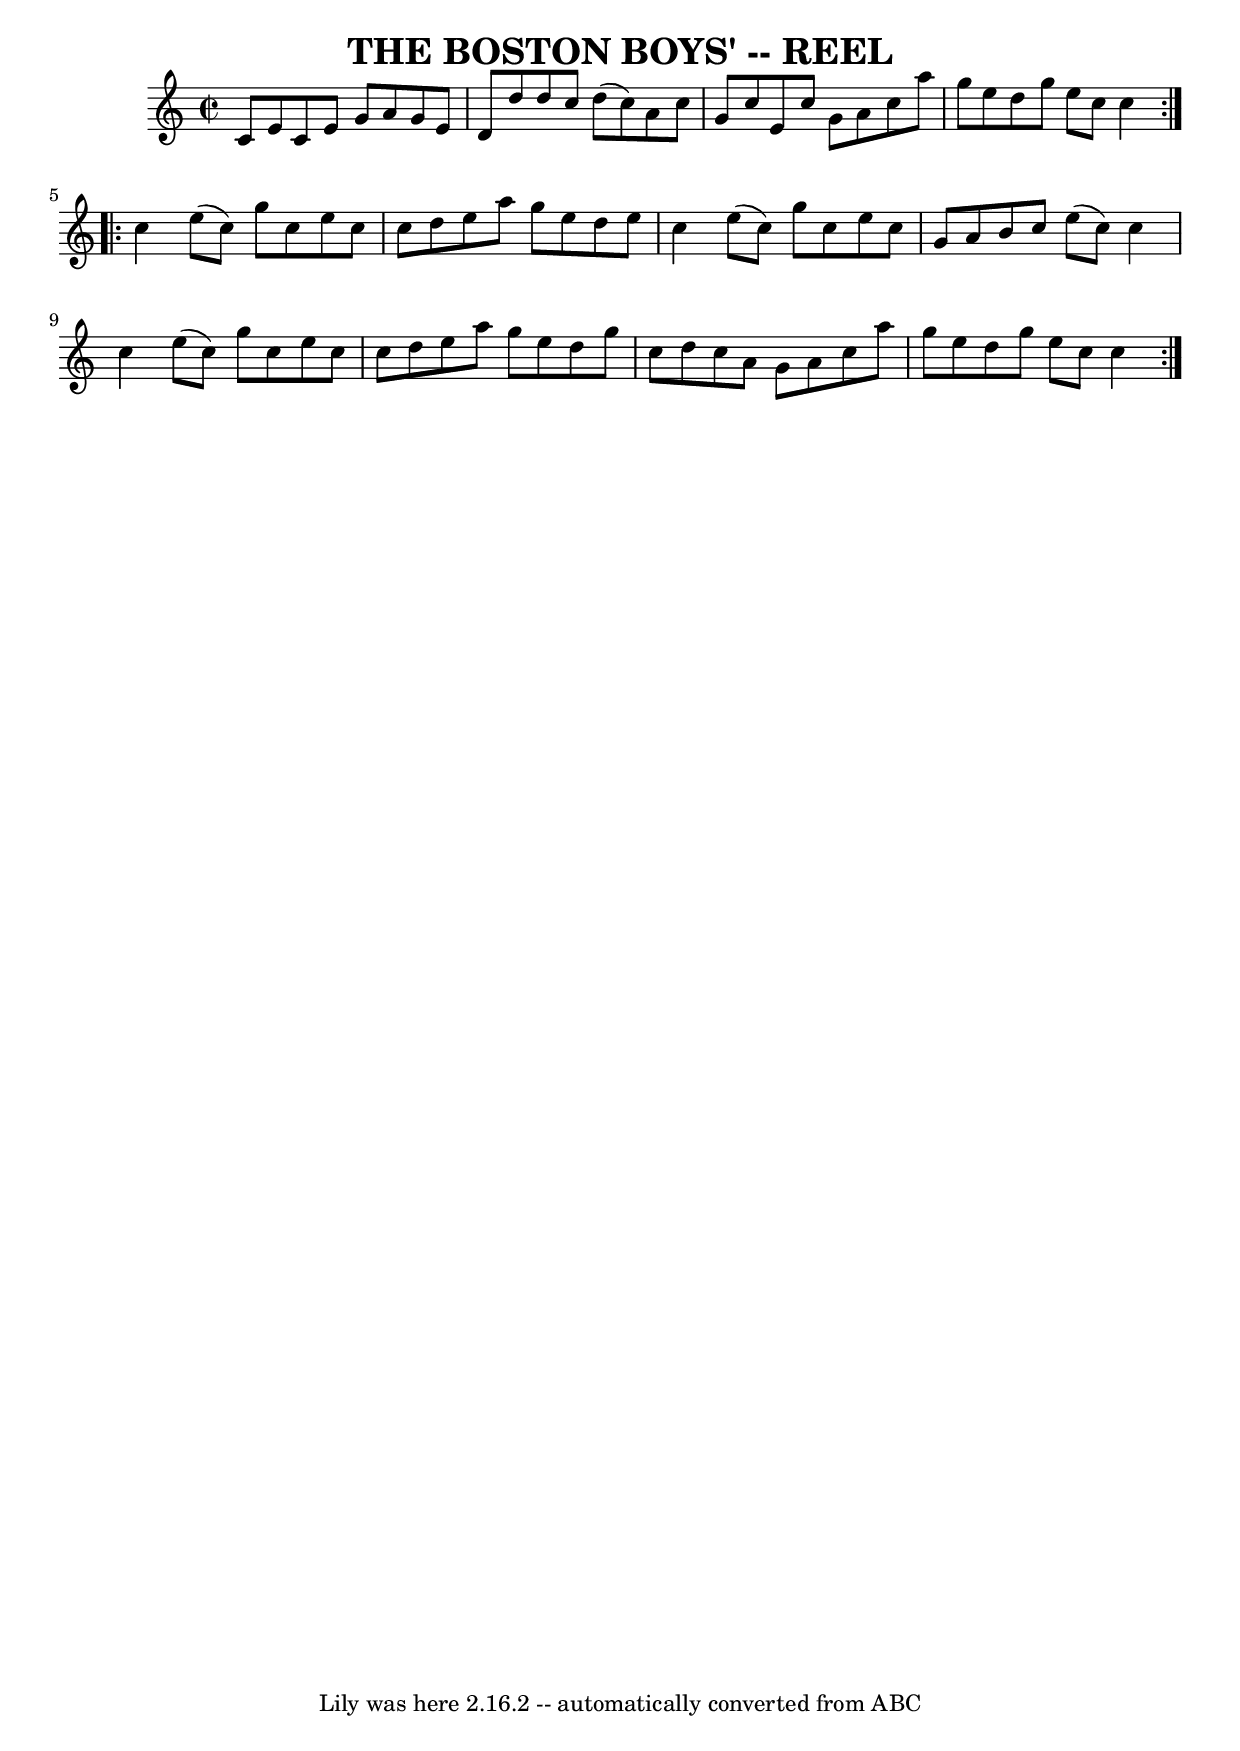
\version "2.7.40"
\include "Mammoth.ily"
\header {
	book = "Ryan's Mammoth Collection of Fiddle Tunes"
	crossRefNumber = "1"
	footnotes = ""
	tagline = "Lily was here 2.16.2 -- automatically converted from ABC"
	title = "THE BOSTON BOYS' -- REEL"
}
voicedefault =  {
\set Score.defaultBarType = "empty"

\repeat volta 2 {
\override Staff.TimeSignature #'style = #'C
 \time 2/2 \key c \major     |
 c'8 e'8 c'8 e'8 g'8 a'8  
 g'8 e'8    |
 d'8 d''8 d''8 c''8 d''8 (c''8)   
a'8 c''8    |
 g'8 c''8 e'8 c''8 g'8 a'8 c''8    
a''8    |
 g''8 e''8 d''8 g''8 e''8 c''8 c''4    }    
 \repeat volta 2 { c''4 e''8 (c''8) g''8 c''8 e''8 c''8   
 |
 c''8 d''8 e''8 a''8 g''8 e''8 d''8 e''8    
|
 c''4 e''8 (c''8) g''8 c''8 e''8 c''8    |
 
 g'8 a'8 b'8 c''8 e''8 (c''8) c''4    |
     
|
 c''4 e''8 (c''8) g''8 c''8 e''8 c''8    |
 
 c''8 d''8 e''8 a''8 g''8 e''8 d''8 g''8    |
   
c''8 d''8 c''8 a'8 g'8 a'8 c''8 a''8    |
 g''8    
e''8 d''8 g''8 e''8 c''8 c''4    }   
}

\score{
    <<

	\context Staff="default"
	{
	    \voicedefault 
	}

    >>
	\layout {
	}
	\midi {}
}
